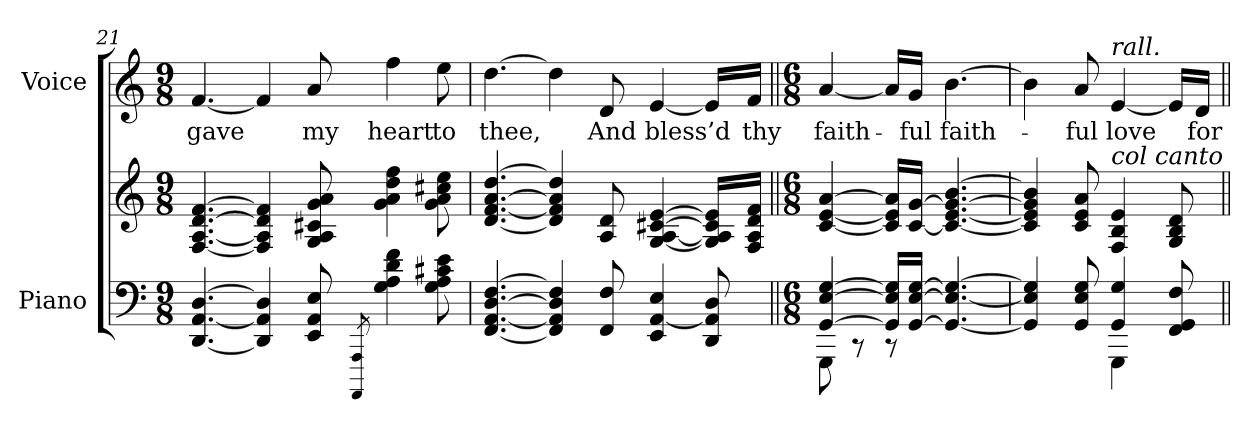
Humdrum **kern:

**kern	**kern	**kern	**text
*part2	*part2	*part1	*part1
*staff3	*staff2	*staff1	*staff1
*I"Piano	*	*I"Voice	*
*I'Pno	*	*	*
*clefF4	*clefG2	*clefG2	*
*k[]	*k[]	*k[]	*
*M9/8	*M9/8	*M9/8	*
=21	=21	=21	=21
[4.DD/ [4.AA/ [4.D/	[4.F/ [4.A/ [>4.d/ [4.f/	[4.f/	gave
4DD/] 4AA/] 4D/]	4F/] 4A/] 4d/] 4f/]	4f/]	.
8EE/ 8AA/ 8E/	8G/ 8A/ 8c#X/ 8g/ 8a/	8a/	my
8qAAAA/ 8qAAA/	.	.	.
4G\ 4A\ 4d\ 4f\	4g\ 4a\ 4dd\ 4ff\	4ff\	heart
8G\ 8A\ 8c#X\ 8e\	8g\ 8a\ 8cc#X\ 8ee\	8ee\	to
=22	=22	=22	=22
[4.FF/ [4.AA/ [4.D/ [4.F/	[4.d/ [4.f/ [>4.a/ [4.dd/	[4.dd\	thee,
4FF/] 4AA/] 4D/] 4F/]	4d/] 4f/] 4a/] 4dd/]	4dd\]	.
8FF/ 8F/	8A/ 8d/	8d/	And
4EE/ [<4AA/ 4E/	[4G/ [<4A/ [>4c#X/ [4e/	[4e/	bless’d
8DD/ 8AA/] 8D/	16G/] 16A/] 16c#/] 16e/]LL	16e/LL]	.
.	16F/ 16A/ 16d/ 16f/JJ	16f/JJ	thy
=23||	=23||	=23||	=23||
*M6/8	*M6/8	*M6/8	*
*^	*	*	*
[<4GG/ [<4E/ [4G/	8GGG\	[4c/ [4e/ [4a/	[4a/	faith-
.	8r	.	.	.
16GG/] 16E/] 16G/]LL	8r	16c/] 16e/] 16a/]LL	16a/LL]	.
[<16GG/ [<16E/ [16G/JJ	.	[16c/ [<16g/JJ	16g/JJ	-ful
4.GG/_ 4.E/_ 4.G/_	4.ryy	4.c/_ [4.e/ 4.g/_ [4.b/	[4.b\	faith-
=24	=24	=24	=24	=24
4GG/] 4E/] 4G/]	4.ryy	4c/] 4e/] 4g/] 4b/]	4b\]	.
8GG/ 8E/ 8G/	.	8c/ 8e/ 8a/	8a/	-ful
!	!	!	!LO:TX:i:t=rall.	!
!	!	!LO:TX:i:t=col canto	!	!
4GG/ 4G/	4GGG\	4F/ 4B/ 4e/	[4e/	love
8FF/ 8GG/ 8F/	8ryy	8G/ 8B/ 8d/	16e/LL]	.
.	.	.	16d/JJ	for
*v	*v	*	*	*
=||	=||	=||	=||
*-	*-	*-	*-
